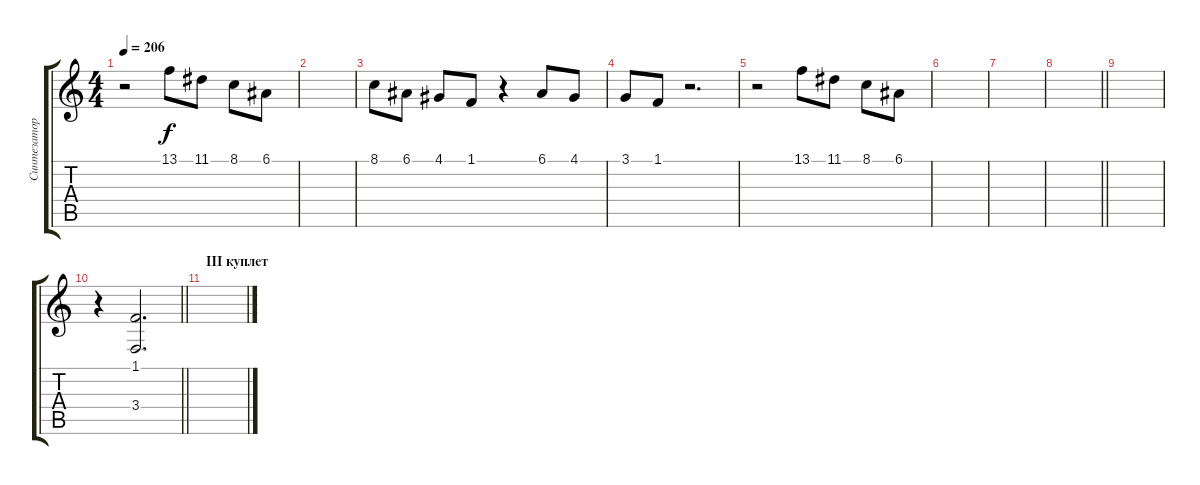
\track ("Синтезатор" "Синтезатор") {instrument lead5charang}
\staff {score tabs}
\tuning (E4 B3 G3 D3 A2 E2) {hide}
\ts (4 4)
\tempo 206
\clef g2
\ks c
r.2{dy f} 13.1.8 11.1.8 8.1.8 6.1.8 |
|
8.1.8 6.1.8 4.1.8 1.1.8 r.4 6.1.8 4.1.8 |
3.1.8 1.1.8 r.2{d} |
r.2 13.1.8 11.1.8 8.1.8 6.1.8 |
|
|
\barLineRight lightlight
|
|
\barLineRight lightlight
r.4 (1.1 3.4).2{d volume 8 instrument reversecymbal} |
\section ("" "III куплет")
